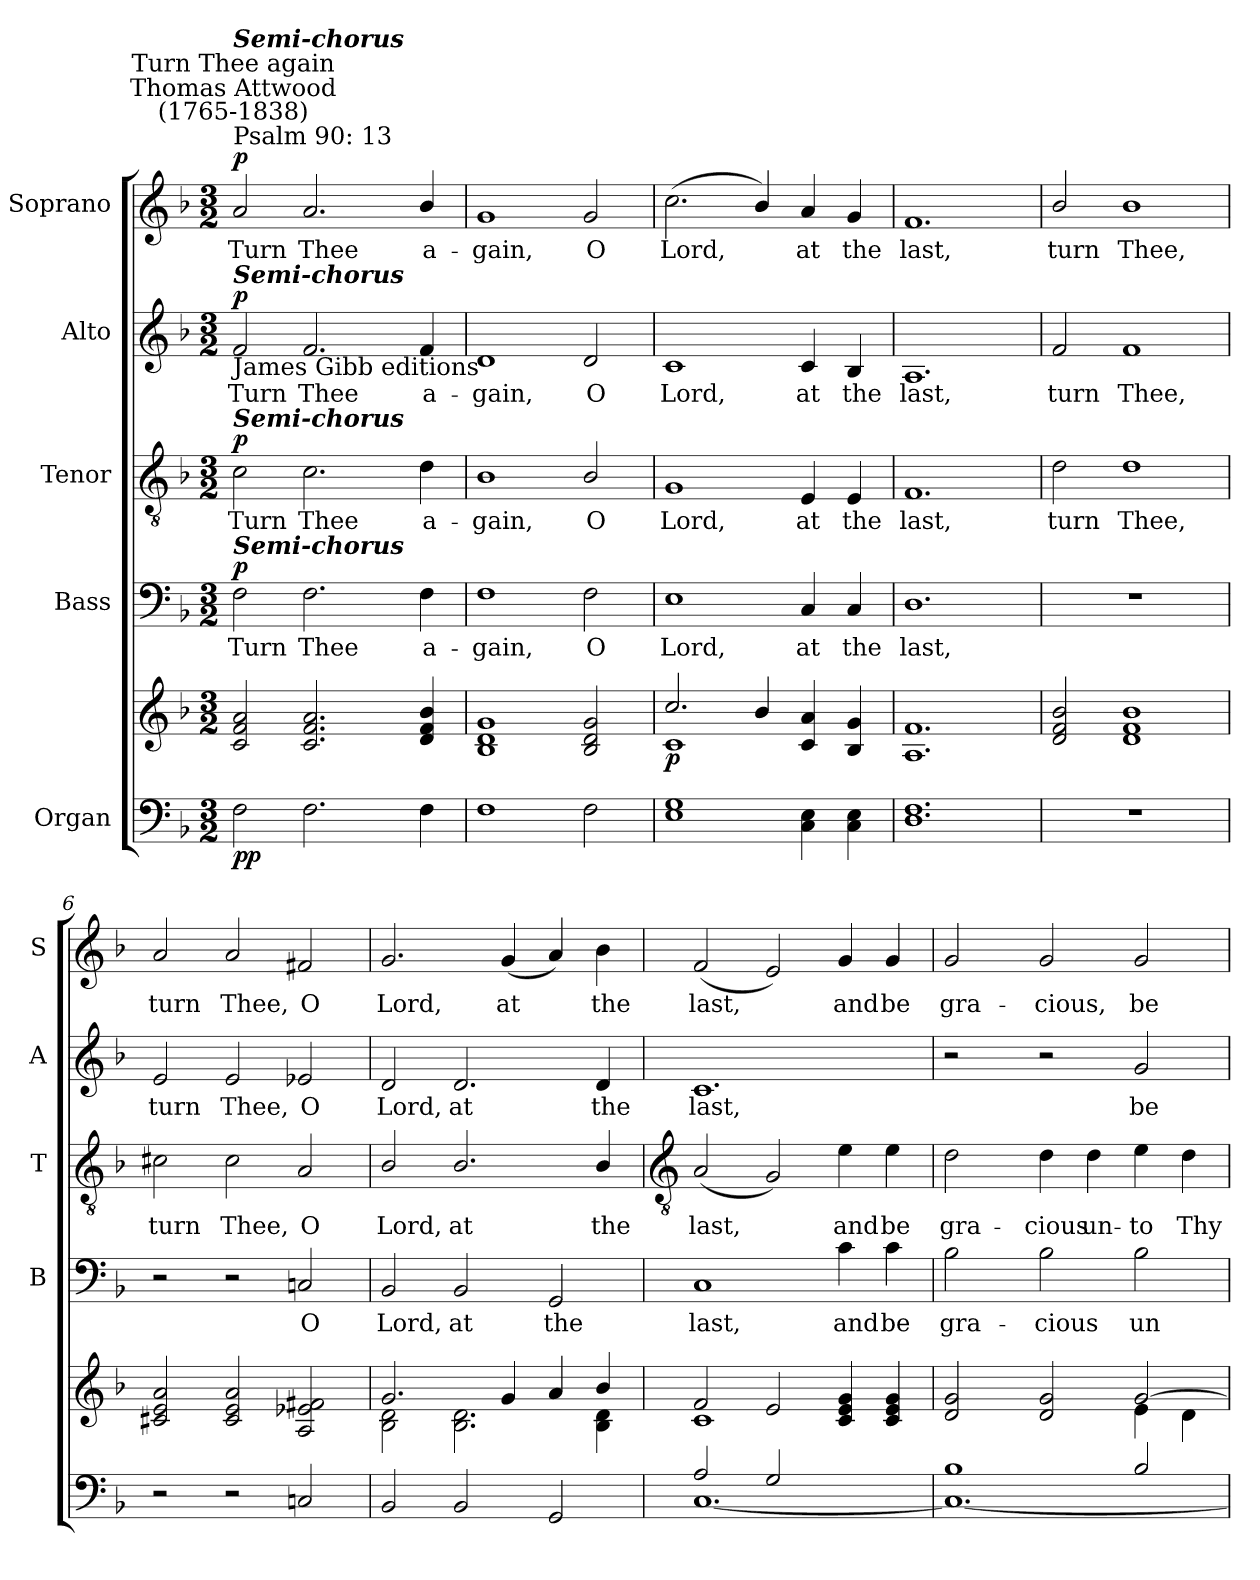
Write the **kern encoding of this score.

**kern	**kern	**dynam	**kern	**text	**dynam	**kern	**text	**dynam	**kern	**text	**dynam	**kern	**text	**dynam
*part5	*part5	*part5	*part4	*part4	*part4	*part3	*part3	*part3	*part2	*part2	*part2	*part1	*part1	*part1
*staff6	*staff5	*staff5/6	*staff4	*staff4	*staff4	*staff3	*staff3	*staff3	*staff2	*staff2	*staff2	*staff1	*staff1	*staff1
*I"Organ	*	*	*I"Bass	*	*	*I"Tenor	*	*	*I"Alto	*	*	*I"Soprano	*	*
*	*	*	*I'B	*	*	*I'T	*	*	*I'A	*	*	*I'S	*	*
*clefF4	*clefG2	*	*clefF4	*	*	*clefGv2	*	*	*clefG2	*	*	*clefG2	*	*
*k[b-]	*k[b-]	*	*k[b-]	*	*	*k[b-]	*	*	*k[b-]	*	*	*k[b-]	*	*
*F:	*F:	*	*F:	*	*	*F:	*	*	*F:	*	*	*F:	*	*
*M3/2	*M3/2	*	*M3/2	*	*	*M3/2	*	*	*M3/2	*	*	*M3/2	*	*
=1	=1	=1	=1	=1	=1	=1	=1	=1	=1	=1	=1	=1	=1	=1
*	*^	*	*	*	*	*	*	*	*	*	*	*	*	*
!	!	!	!	!	!	!	!	!	!	!	!	!	!LO:TX:a:t=Psalm 90&colon; 13	!	!
!	!	!	!	!	!	!	!	!	!	!	!	!	!LO:TX:a:cj:t=Thomas Attwood\n(1765-1838)	!	!
!	!	!	!	!	!	!	!	!	!	!	!	!	!LO:TX:a:cj:t=Turn Thee again	!	!
!	!	!	!	!	!	!	!	!	!	!	!	!	!LO:TX:a:Bi:t=Semi-chorus	!	!
!	!	!	!	!	!	!	!	!	!	!LO:TX:b:t=James Gibb editions	!	!	!	!	!
!	!	!	!	!	!	!	!	!	!	!LO:TX:a:Bi:t=Semi-chorus	!	!	!	!	!
!	!	!	!	!	!	!	!LO:TX:a:Bi:t=Semi-chorus	!	!	!	!	!	!	!	!
!	!	!	!	!LO:TX:a:Bi:t=Semi-chorus	!	!	!	!	!	!	!	!	!	!	!
!	!	!	!LO:DY:b=2	!	!LO:LY:b	!	!	!LO:LY:b	!	!	!LO:LY:b	!	!	!LO:LY:b	!
!	!	!	!LO:DY:n=1:b	!	!	!LO:DY:b	!	!	!LO:DY:b	!	!	!LO:DY:b	!	!	!LO:DY:b
2F	2c/ 2f/ 2a/	1ryy	p p	2F	Turn	p	2c	Turn	p	2f	Turn	p	2a	Turn	p
!	!	!	!	!	!LO:LY:b	!	!	!LO:LY:b	!	!	!LO:LY:b	!	!	!LO:LY:b	!
2.F	2.c/ 2.f/ 2.a/	.	.	2.F	Thee	.	2.c	Thee	.	2.f	Thee	.	2.a	Thee	.
.	.	4ryy	.	.	.	.	.	.	.	.	.	.	.	.	.
!	!	!	!	!	!LO:LY:b	!	!	!LO:LY:b	!	!	!LO:LY:b	!	!	!LO:LY:b	!
4F	4d/ 4f/ 4b-/	4ryy	.	4F	a-	.	4d	a-	.	4f	a-	.	4b-/	a-	.
=2	=2	=2	=2	=2	=2	=2	=2	=2	=2	=2	=2	=2	=2	=2	=2
!	!	!	!	!	!LO:LY:b	!	!	!LO:LY:b	!	!	!LO:LY:b	!	!	!LO:LY:b	!
1F	1B-/ 1d/ 1g/	1.ryy	.	1F	-gain,	.	1B-	-gain,	.	1d	-gain,	.	1g	-gain,	.
!	!	!	!	!	!LO:LY:b	!	!	!LO:LY:b	!	!	!LO:LY:b	!	!	!LO:LY:b	!
2F	2B-/ 2d/ 2g/	.	.	2F	O	.	2B-/	O	.	2d	O	.	2g	O	.
=3	=3	=3	=3	=3	=3	=3	=3	=3	=3	=3	=3	=3	=3	=3	=3
!	!	!	!LO:DY:b	!	!LO:LY:b	!	!	!LO:LY:b	!	!	!LO:LY:b	!	!	!LO:LY:b	!
1E 1G	2.cc/	1c\	p	1E	Lord,	.	1G	Lord,	.	1c	Lord,	.	(<2.cc	Lord,	.
.	4b-/	.	.	.	.	.	.	.	.	.	.	.	4b-/)	.	.
!	!	!	!	!	!LO:LY:b	!	!	!LO:LY:b	!	!	!LO:LY:b	!	!	!LO:LY:b	!
4C 4E	4c/ 4a/	2ryy	.	4C	at	.	4E	at	.	4c	at	.	4a	at	.
!	!	!	!	!	!LO:LY:b	!	!	!LO:LY:b	!	!	!LO:LY:b	!	!	!LO:LY:b	!
4C 4E	4B-/ 4g/	.	.	4C	the	.	4E	the	.	4B-	the	.	4g	the	.
=4	=4	=4	=4	=4	=4	=4	=4	=4	=4	=4	=4	=4	=4	=4	=4
!	!	!	!	!	!LO:LY:b	!	!	!LO:LY:b	!	!	!LO:LY:b	!	!	!LO:LY:b	!
1.D 1.F	1.A/ 1.f/	1.ryy	.	1.D	last,	.	1.F	last,	.	1.A	last,	.	1.f	last,	.
=5	=5	=5	=5	=5	=5	=5	=5	=5	=5	=5	=5	=5	=5	=5	=5
!LO:N:vis=1	!	!	!	!LO:N:vis=1	!	!	!	!LO:LY:b	!	!	!LO:LY:b	!	!	!LO:LY:b	!
1.r	2d/ 2f/ 2b-/	1.ryy	.	1.r	.	.	2d	turn	.	2f	turn	.	2b-/	turn	.
!	!	!	!	!	!	!	!	!LO:LY:b	!	!	!LO:LY:b	!	!	!LO:LY:b	!
.	1d/ 1f/ 1b-/	.	.	.	.	.	1d	Thee,	.	1f	Thee,	.	1b-	Thee,	.
=6	=6	=6	=6	=6	=6	=6	=6	=6	=6	=6	=6	=6	=6	=6	=6
!	!	!	!	!	!	!	!	!LO:LY:b	!	!	!LO:LY:b	!	!	!LO:LY:b	!
2r	2c#X/ 2e/ 2a/	1ryy	.	2r	.	.	2c#X	turn	.	2e	turn	.	2a	turn	.
!	!	!	!	!	!	!	!	!LO:LY:b	!	!	!LO:LY:b	!	!	!LO:LY:b	!
2r	2c#/ 2e/ 2a/	.	.	2r	.	.	2c#	Thee,	.	2e	Thee,	.	2a	Thee,	.
!	!	!	!	!	!LO:LY:b	!	!	!LO:LY:b	!	!	!LO:LY:b	!	!	!LO:LY:b	!
2Cn	2A/ 2e-X/ 2f#X/	2ryy	.	2Cn	O	.	2A	O	.	2e-X	O	.	2f#X	O	.
=7	=7	=7	=7	=7	=7	=7	=7	=7	=7	=7	=7	=7	=7	=7	=7
!	!	!	!	!	!LO:LY:b	!	!	!LO:LY:b	!	!	!LO:LY:b	!	!	!LO:LY:b	!
2BB-/	2.g/	2B-\ 2d\	.	2BB-	Lord,	.	2B-/	Lord,	.	2d	Lord,	.	2.g	Lord,	.
!	!	!	!	!	!LO:LY:b	!	!	!LO:LY:b	!	!	!LO:LY:b	!	!	!	!
2BB-/	.	2.B-\ 2.d\	.	2BB-	at	.	2.B-/	at	.	2.d	at	.	.	.	.
!	!	!	!	!	!	!	!	!	!	!	!	!	!	!LO:LY:b	!
.	4g/	.	.	.	.	.	.	.	.	.	.	.	(<4g	at	.
!	!	!	!	!	!LO:LY:b	!	!	!	!	!	!	!	!	!	!
2GG/	4a/	.	.	2GG	the	.	.	.	.	.	.	.	4a)	.	.
!	!	!	!	!	!	!	!	!LO:LY:b	!	!	!LO:LY:b	!	!	!LO:LY:b	!
.	4b-/	4B-\ 4d\	.	.	.	.	4B-/	the	.	4d	the	.	4b-	the	.
!!LO:LB:g=z
=8	=8	=8	=8	=8	=8	=8	=8	=8	=8	=8	=8	=8	=8	=8	=8
*	*	*	*	*	*	*	*clefGv2	*	*	*	*	*	*	*	*
*^	*	*	*	*	*	*	*	*	*	*	*	*	*	*	*
!	!	!	!	!	!	!LO:LY:b	!	!	!LO:LY:b	!	!	!LO:LY:b	!	!	!LO:LY:b	!
2A/	[1.C\	2f/	1c\	.	1C	last,	.	(<2A	last,	.	1.c	last,	.	(<2f	last,	.
2G/	.	2e/	.	.	.	.	.	2G)	.	.	.	.	.	2e)	.	.
!	!	!	!	!	!	!LO:LY:b	!	!	!LO:LY:b	!	!	!	!	!	!LO:LY:b	!
2ryy	.	4c/ 4e/ 4g/	2ryy	.	4c	and	.	4e	and	.	.	.	.	4g	and	.
!	!	!	!	!	!	!LO:LY:b	!	!	!LO:LY:b	!	!	!	!	!	!LO:LY:b	!
.	.	4c/ 4e/ 4g/	.	.	4c	be	.	4e	be	.	.	.	.	4g	be	.
=9	=9	=9	=9	=9	=9	=9	=9	=9	=9	=9	=9	=9	=9	=9	=9	=9
!	!	!	!	!	!	!LO:LY:b	!	!	!LO:LY:b	!	!	!	!	!	!LO:LY:b	!
1B-/	1.C\_	2d/ 2g/	4ryy	.	2B-	gra-	.	2d	gra-	.	2r	.	.	2g	gra-	.
.	.	.	2ryy	.	.	.	.	.	.	.	.	.	.	.	.	.
!	!	!	!	!	!	!LO:LY:b	!	!	!LO:LY:b	!	!	!	!	!	!LO:LY:b	!
.	.	2d/ 2g/	.	.	2B-	-cious	.	4d	-cious	.	2r	.	.	2g	-cious,	.
!	!	!	!	!	!	!	!	!	!LO:LY:b	!	!	!	!	!	!	!
.	.	.	4ryy	.	.	.	.	4d	un-	.	.	.	.	.	.	.
!	!	!	!	!	!	!LO:LY:b	!	!	!LO:LY:b	!	!	!LO:LY:b	!	!	!LO:LY:b	!
2B-/	.	[2g/	4e\	.	2B-	un-	.	4e	-to	.	2g	be	.	2g	be	.
!	!	!	!	!	!	!	!	!	!LO:LY:b	!	!	!	!	!	!	!
.	.	.	4d\	.	.	.	.	4d	Thy	.	.	.	.	.	.	.
*v	*v	*	*	*	*	*	*	*	*	*	*	*	*	*	*	*
*	*v	*v	*	*	*	*	*	*	*	*	*	*	*	*	*
=	=	=	=	=	=	=	=	=	=	=	=	=	=	=
*-	*-	*-	*-	*-	*-	*-	*-	*-	*-	*-	*-	*-	*-	*-
